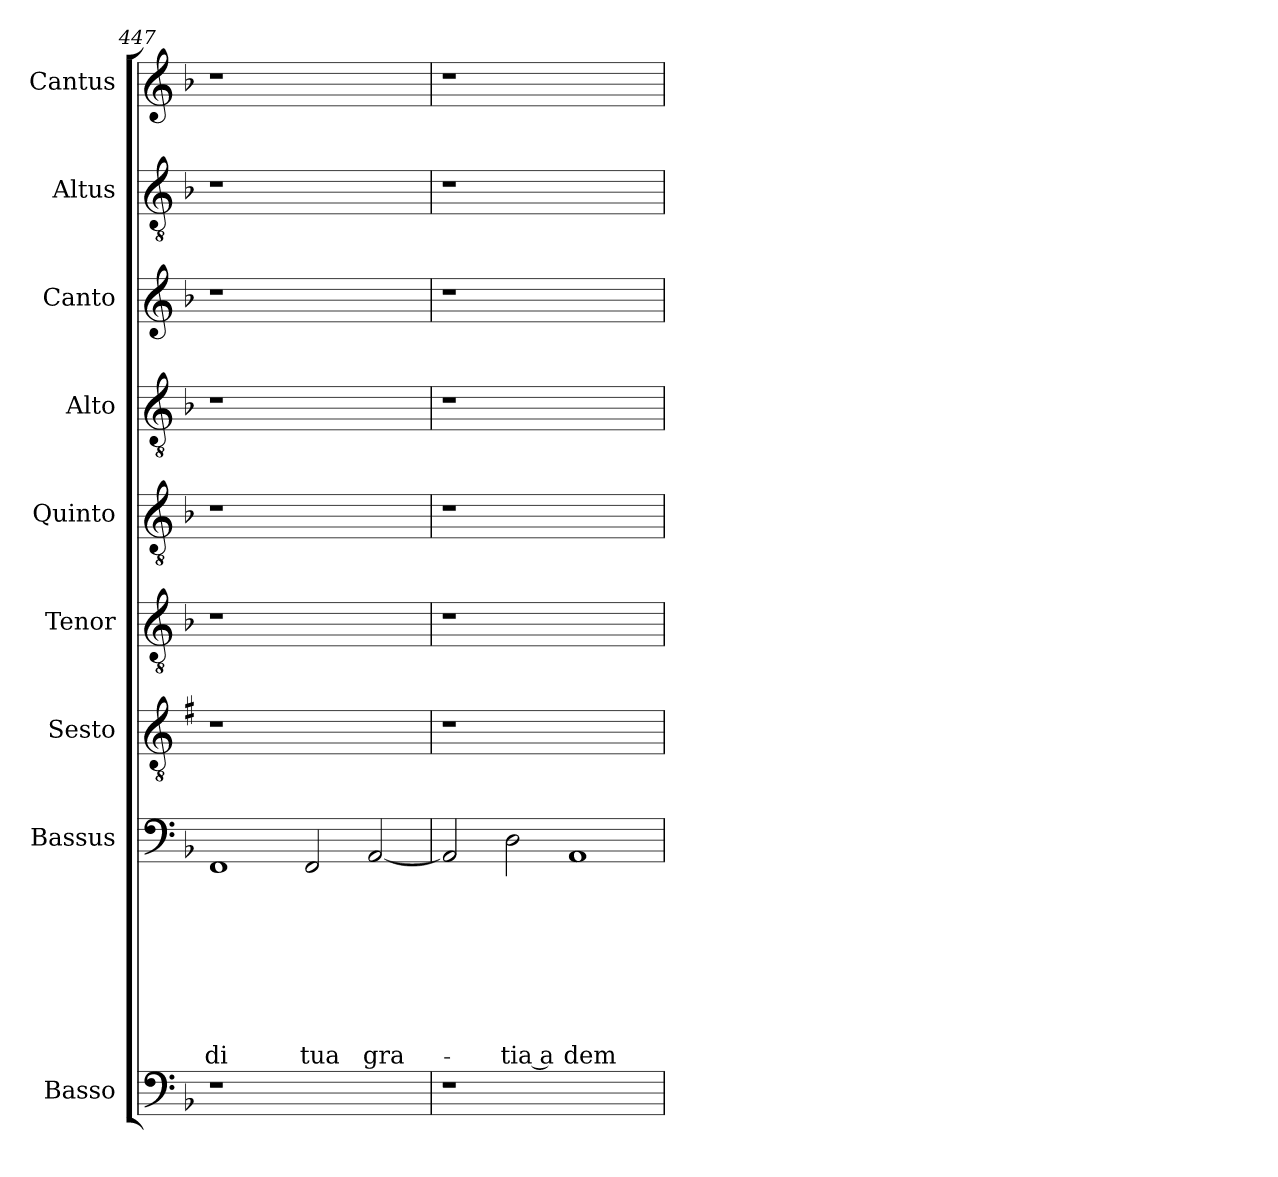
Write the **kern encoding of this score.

**kern	**kern	**text	**text	**text	**text	**text	**text	**text	**text	**kern	**kern	**kern	**kern	**kern	**kern	**kern
*part9	*part8	*part8	*part8	*part8	*part8	*part8	*part8	*part8	*part8	*part7	*part6	*part5	*part4	*part3	*part2	*part1
*staff9	*staff8	*staff8	*staff8	*staff8	*staff8	*staff8	*staff8	*staff8	*staff8	*staff7	*staff6	*staff5	*staff4	*staff3	*staff2	*staff1
*I"Basso	*I"Bassus	*	*	*	*	*	*	*	*	*I"Sesto	*I"Tenor	*I"Quinto	*I"Alto	*I"Canto	*I"Altus	*I"Cantus
*	*	*	*	*	*	*	*	*	*	*I'Sesto	*I'Tenor	*I'Quinto	*I'Alto	*I'Canto	*I'Altus	*I'Cantus
*clefF4	*clefF4	*	*	*	*	*	*	*	*	*clefGv2	*clefGv2	*clefGv2	*clefGv2	*clefG2	*clefGv2	*clefG2
*k[b-]	*k[b-]	*	*	*	*	*	*	*	*	*k[f#]	*k[b-]	*k[b-]	*k[b-]	*k[b-]	*k[b-]	*k[b-]
*F:	*F:	*	*	*	*	*	*	*	*	*G:	*F:	*F:	*F:	*F:	*F:	*F:
=447	=447	=447	=447	=447	=447	=447	=447	=447	=447	=447	=447	=447	=447	=447	=447	=447
!	!	!	!	!	!	!	!	!	!LO:LY:b	!	!	!	!	!	!	!
1r	1FF	.	.	.	.	.	.	.	di	1r	1r	1r	1r	1r	1r	1r
!	!	!	!	!	!	!	!	!	!LO:LY:b	!	!	!	!	!	!	!
1ryy	2FF/	.	.	.	.	.	.	.	tua	1ryy	1ryy	1ryy	1ryy	1ryy	1ryy	1ryy
!	!	!	!	!	!	!	!	!	!LO:LY:b	!	!	!	!	!	!	!
.	[<2AA/	.	.	.	.	.	.	.	gra-	.	.	.	.	.	.	.
=448	=448	=448	=448	=448	=448	=448	=448	=448	=448	=448	=448	=448	=448	=448	=448	=448
1r	2AA/]	.	.	.	.	.	.	.	.	1r	1r	1r	1r	1r	1r	1r
!	!	!	!	!	!	!	!	!	!LO:LY:b:rj	!	!	!	!	!	!	!
.	2D\	.	.	.	.	.	.	.	-tia a	.	.	.	.	.	.	.
!	!	!	!	!	!	!	!	!	!LO:LY:b	!	!	!	!	!	!	!
1ryy	1AA	.	.	.	.	.	.	.	dem-	1ryy	1ryy	1ryy	1ryy	1ryy	1ryy	1ryy
=	=	=	=	=	=	=	=	=	=	=	=	=	=	=	=	=
*-	*-	*-	*-	*-	*-	*-	*-	*-	*-	*-	*-	*-	*-	*-	*-	*-
